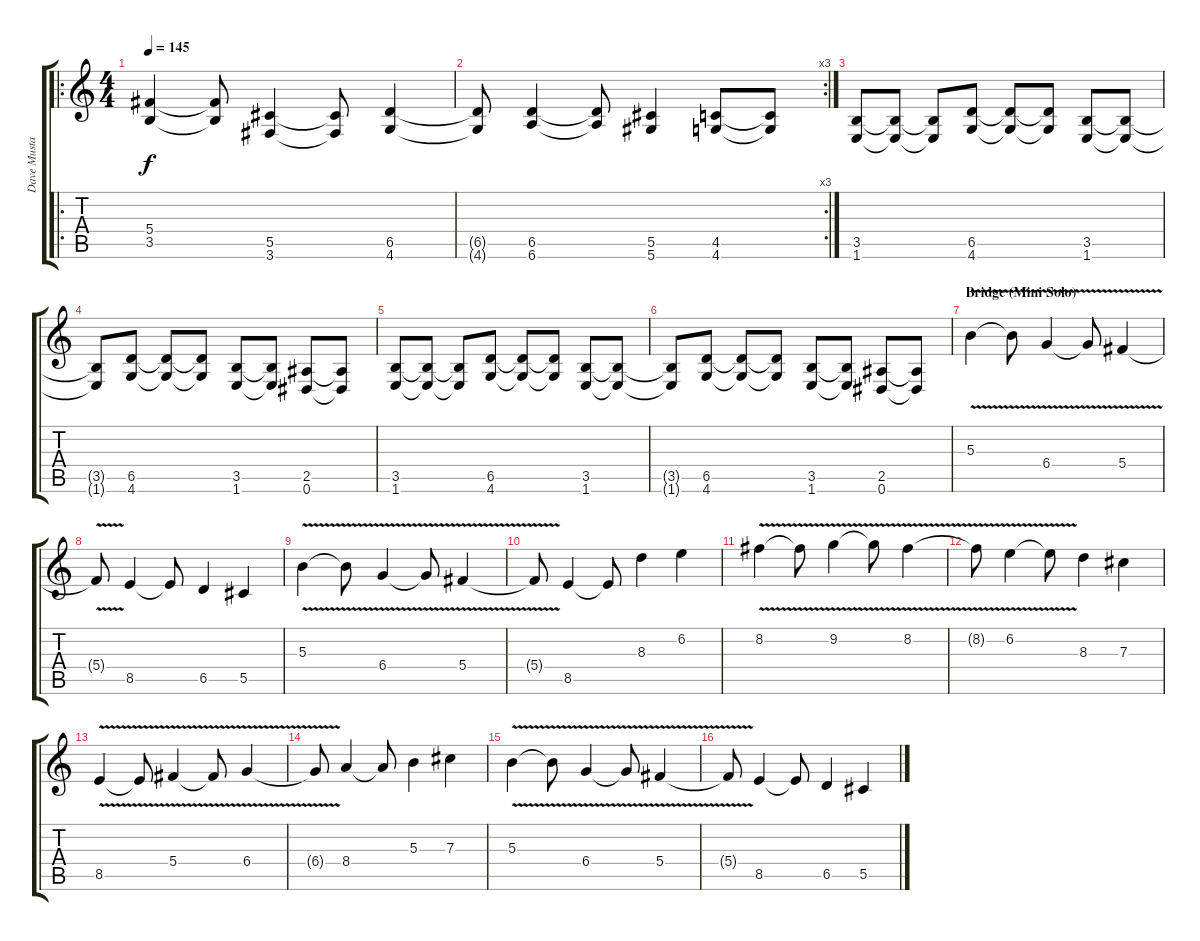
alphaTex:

\track ("Dave Mustaine" "Dave Musta") {instrument distortionguitar}
\staff {score tabs}
\tuning (Eb4 Bb3 Gb3 Db3 Ab2 Eb2) {hide}
\ro
\ts (4 4)
\tempo 145
\clef g2
\ks c
(5.4 3.5).4{dy f} (5.4{t} 3.5{t}).8 (5.5 3.6).4 (5.5{t} 3.6{t}).8 (6.5 4.6).4 |
\rc 3
(6.5{t} 4.6{t}).8 (6.5 6.6).4 (6.5{t} 6.6{t}).8 (5.5 5.6).4 (4.5 4.6).8 (4.5{t} 4.6{t}).8 |
(3.5 1.6).8 (3.5{t} 1.6{t}).8 (3.5{t} 1.6{t}).8 (6.5 4.6).8 (6.5{t} 4.6{t}).8 (6.5{t} 4.6{t}).8 (3.5 1.6).8 (3.5{t} 1.6{t}).8 |
(3.5{t} 1.6{t}).8 (6.5 4.6).8 (6.5{t} 4.6{t}).8 (6.5{t} 4.6{t}).8 (3.5 1.6).8 (3.5{t} 1.6{t}).8 (2.5 0.6).8 (2.5{t} 0.6{t}).8 |
(3.5 1.6).8 (3.5{t} 1.6{t}).8 (3.5{t} 1.6{t}).8 (6.5 4.6).8 (6.5{t} 4.6{t}).8 (6.5{t} 4.6{t}).8 (3.5 1.6).8 (3.5{t} 1.6{t}).8 |
(3.5{t} 1.6{t}).8 (6.5 4.6).8 (6.5{t} 4.6{t}).8 (6.5{t} 4.6{t}).8 (3.5 1.6).8 (3.5{t} 1.6{t}).8 (2.5 0.6).8 (2.5{t} 0.6{t}).8 |
\section ("" "Bridge (Mini Solo)")
5.3{v}.4{volume 10} 5.3{t}.8 6.4{v}.4 6.4{t}.8 5.4{v}.4 |
5.4{t}.8 8.5.4 8.5{t}.8 6.5.4 5.5.4 |
5.3{v}.4{volume 10} 5.3{t}.8 6.4{v}.4 6.4{t}.8 5.4{v}.4 |
5.4{t}.8 8.5.4 8.5{t}.8 8.3.4 6.2.4 |
8.2{v}.4{volume 10} 8.2{t}.8 9.2{v}.4 9.2{t}.8 8.2{v}.4 |
8.2{t}.8 6.2{v}.4 6.2{t}.8 8.3.4 7.3.4 |
8.5{v}.4{volume 10} 8.5{t}.8 5.4{v}.4 5.4{t}.8 6.4{v}.4 |
6.4{t}.8 8.4.4 8.4{t}.8 5.3.4 7.3.4 |
5.3{v}.4{volume 10} 5.3{t}.8 6.4{v}.4 6.4{t}.8 5.4{v}.4 |
5.4{t}.8 8.5.4 8.5{t}.8 6.5.4 5.5.4
